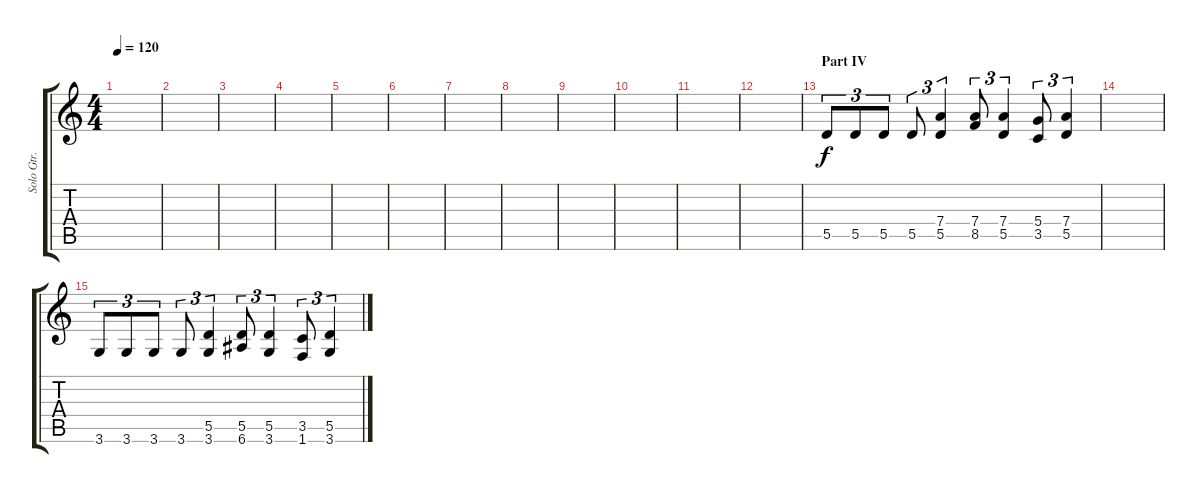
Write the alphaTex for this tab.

\track ("Solo Gtr. 2" "Solo Gtr. ") {instrument overdrivenguitar}
\staff {score tabs}
\tuning (E4 B3 G3 D3 A2 E2) {hide}
\ts (4 4)
\tempo 120
\clef g2
\ks c
|
|
|
|
|
|
|
|
|
|
|
|
\section ("" "Part IV")
5.5.8{tu (3 2)} 5.5.8{tu (3 2)} 5.5.8{tu (3 2)} 5.5.8{tu (3 2)} (7.4 5.5).4{tu (3 2)} (7.4 8.5).8{tu (3 2)} (7.4 5.5).4{tu (3 2)} (5.4 3.5).8{tu (3 2)} (7.4 5.5).4{tu (3 2)} |
|
3.6.8{tu (3 2)} 3.6.8{tu (3 2)} 3.6.8{tu (3 2)} 3.6.8{tu (3 2)} (5.5 3.6).4{tu (3 2)} (5.5 6.6).8{tu (3 2)} (5.5 3.6).4{tu (3 2)} (3.5 1.6).8{tu (3 2)} (5.5 3.6).4{tu (3 2)}
